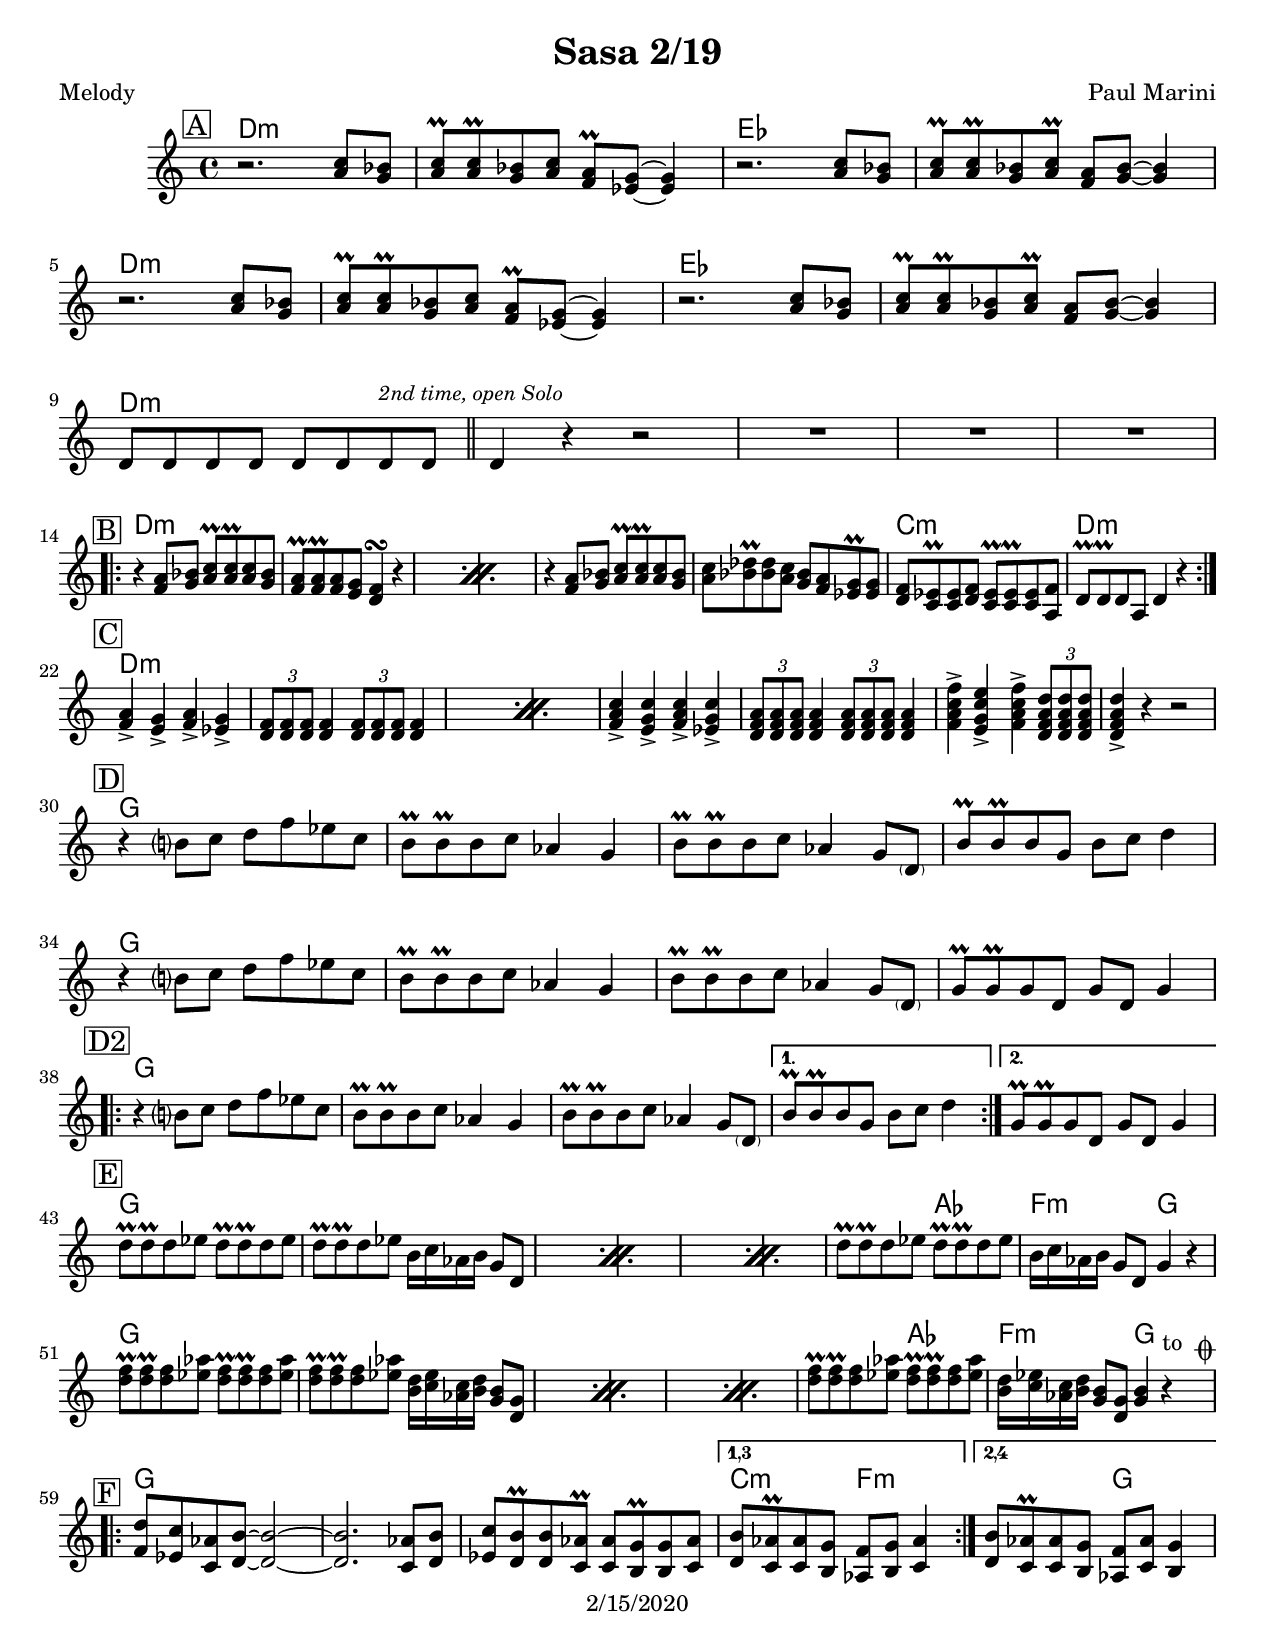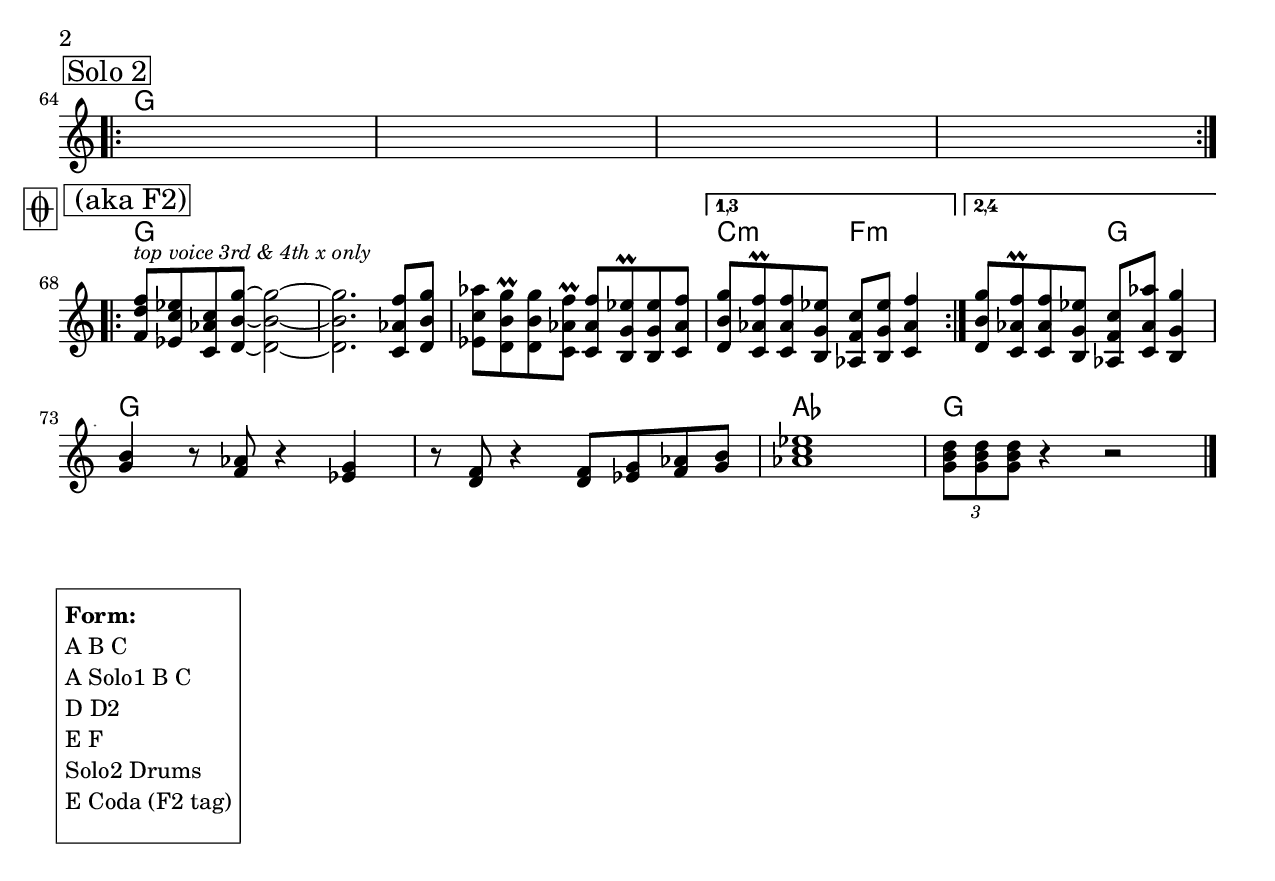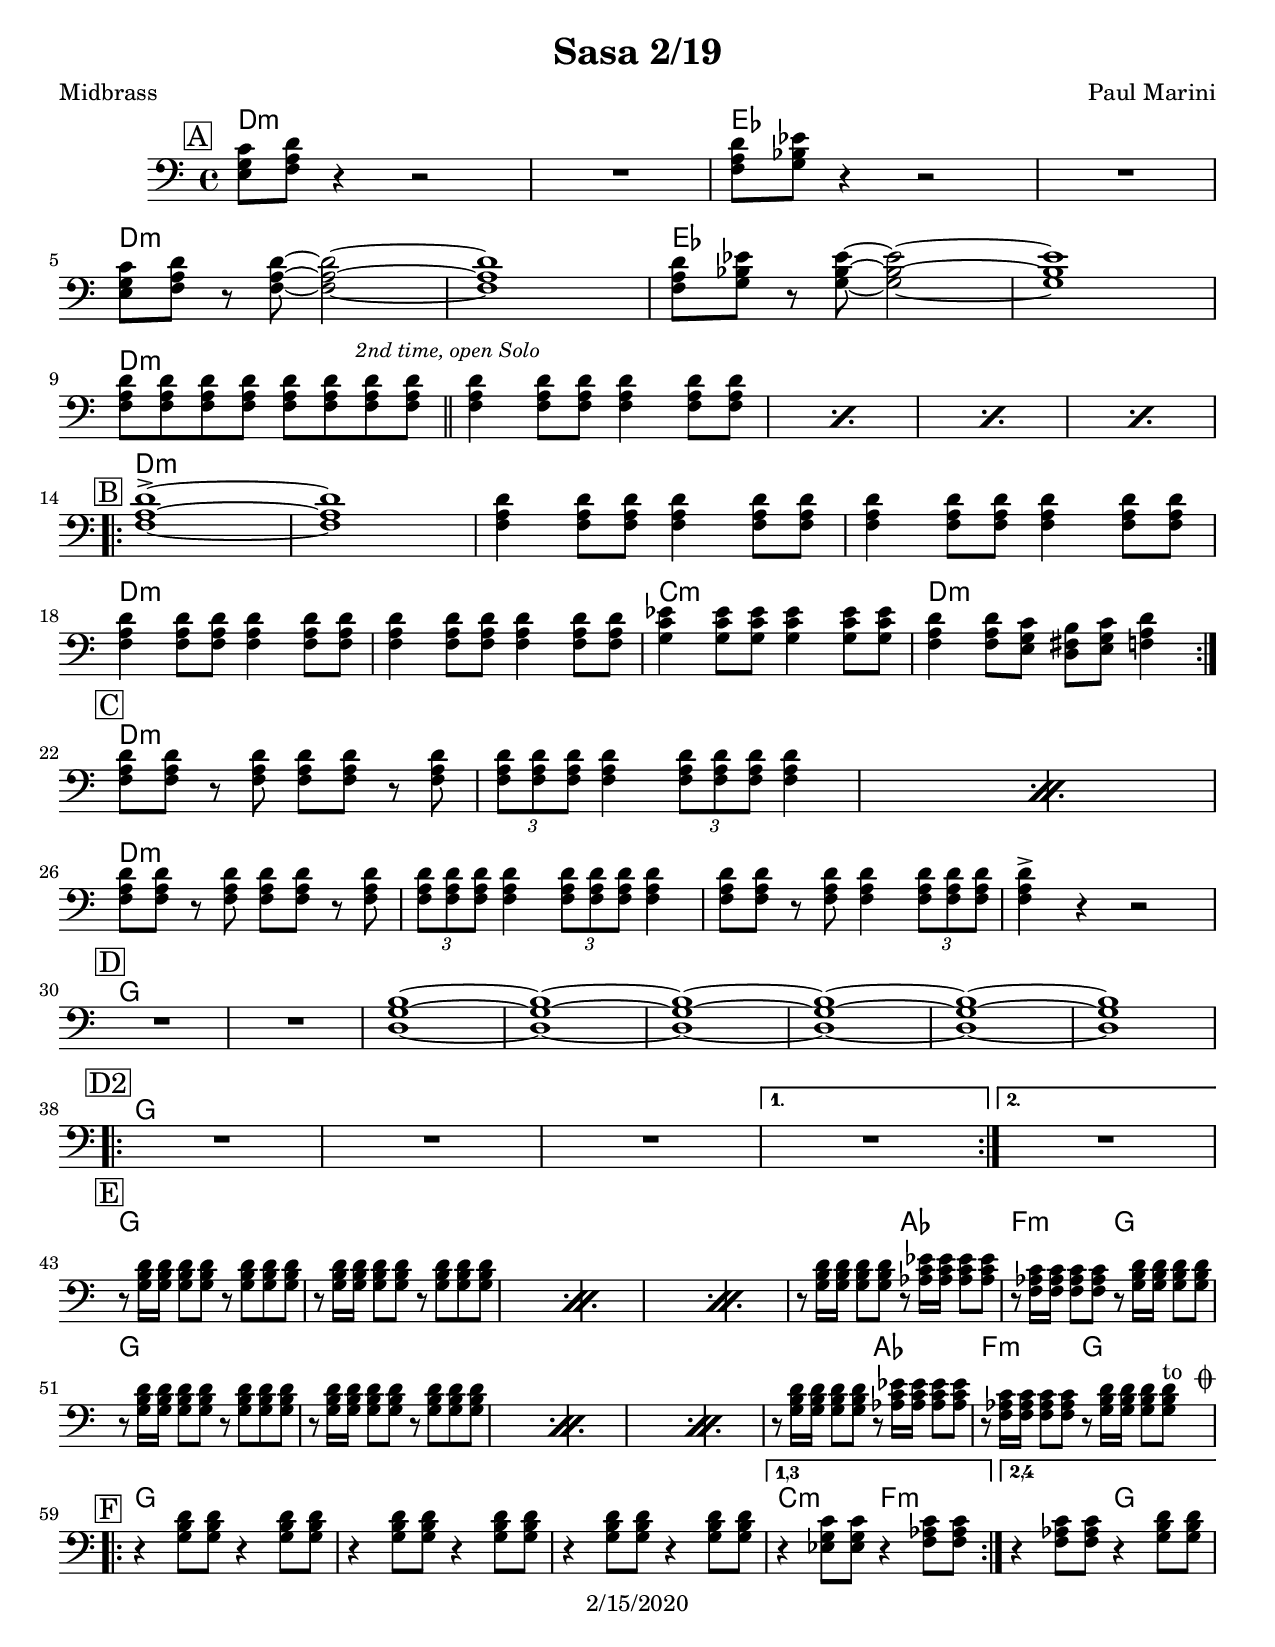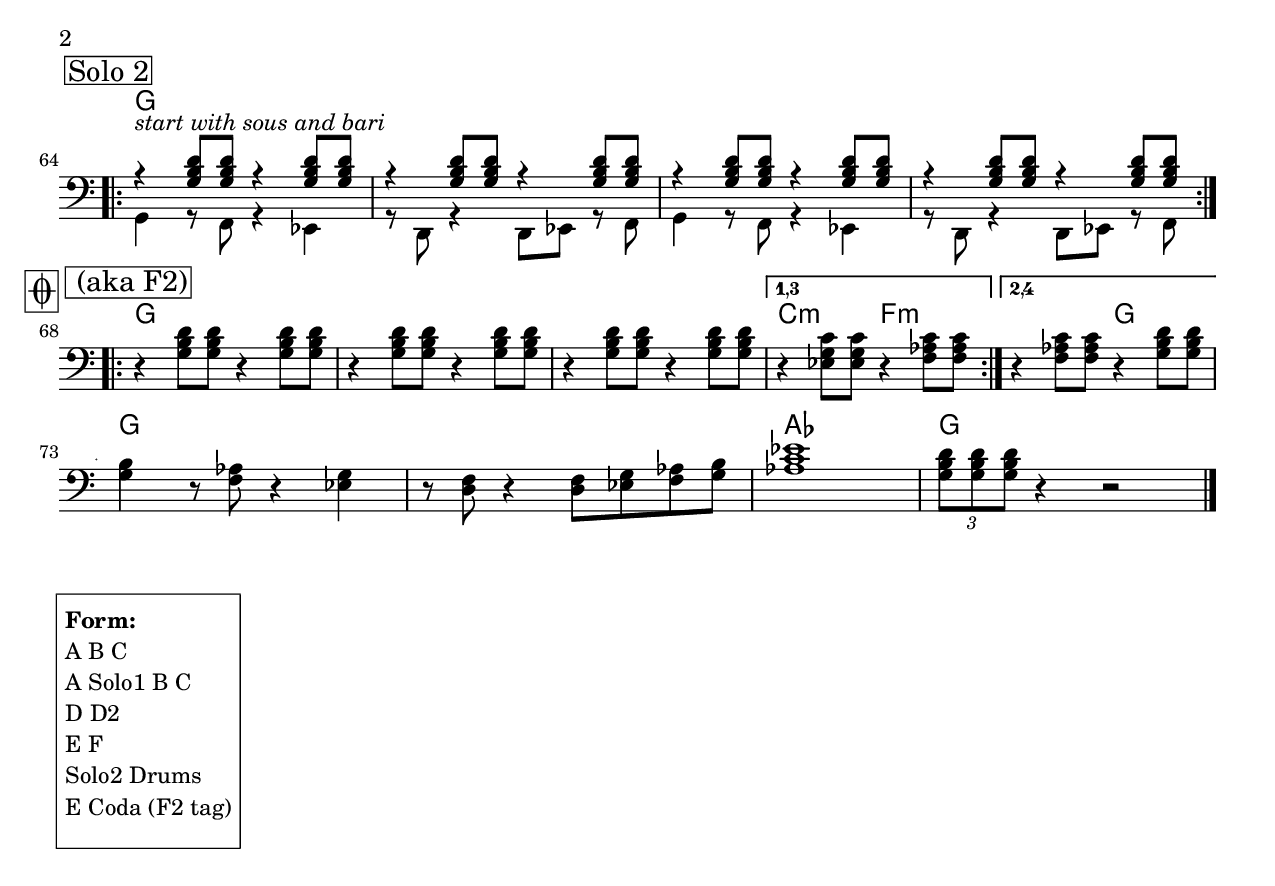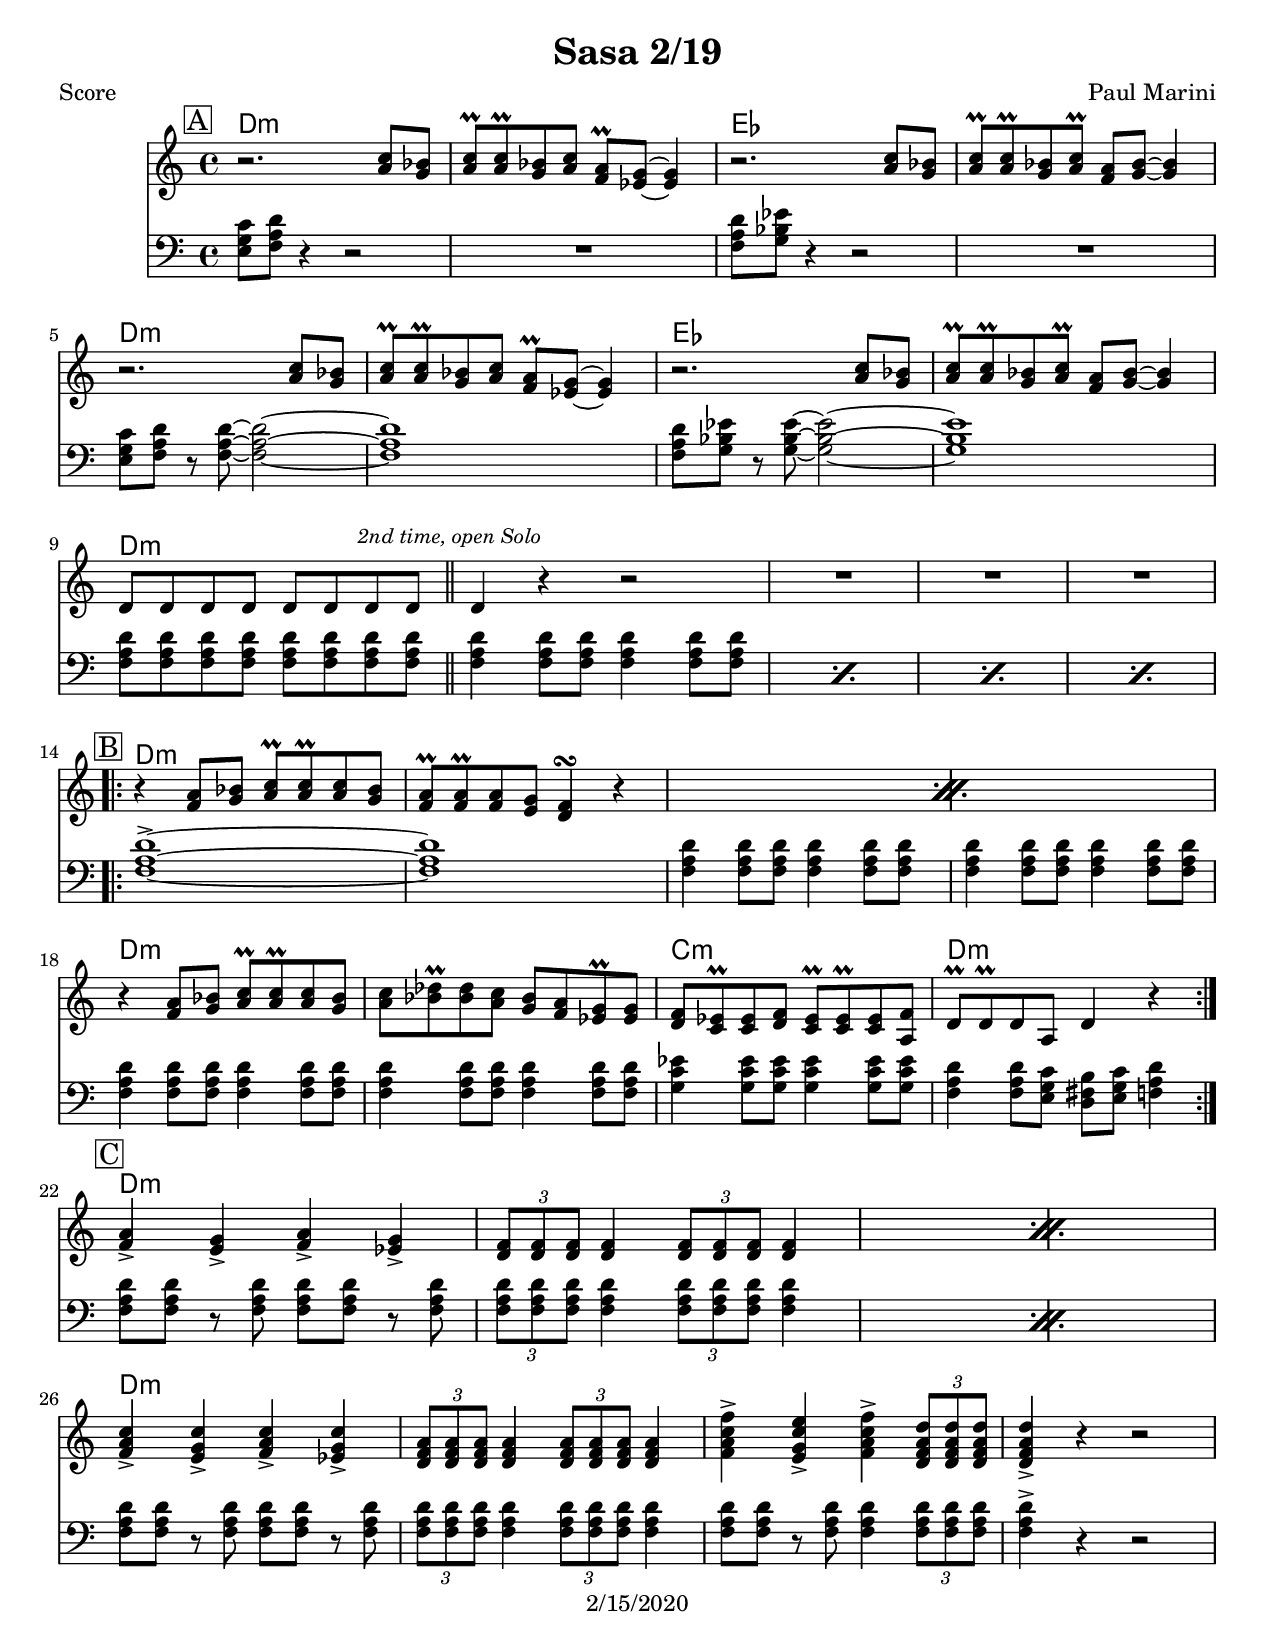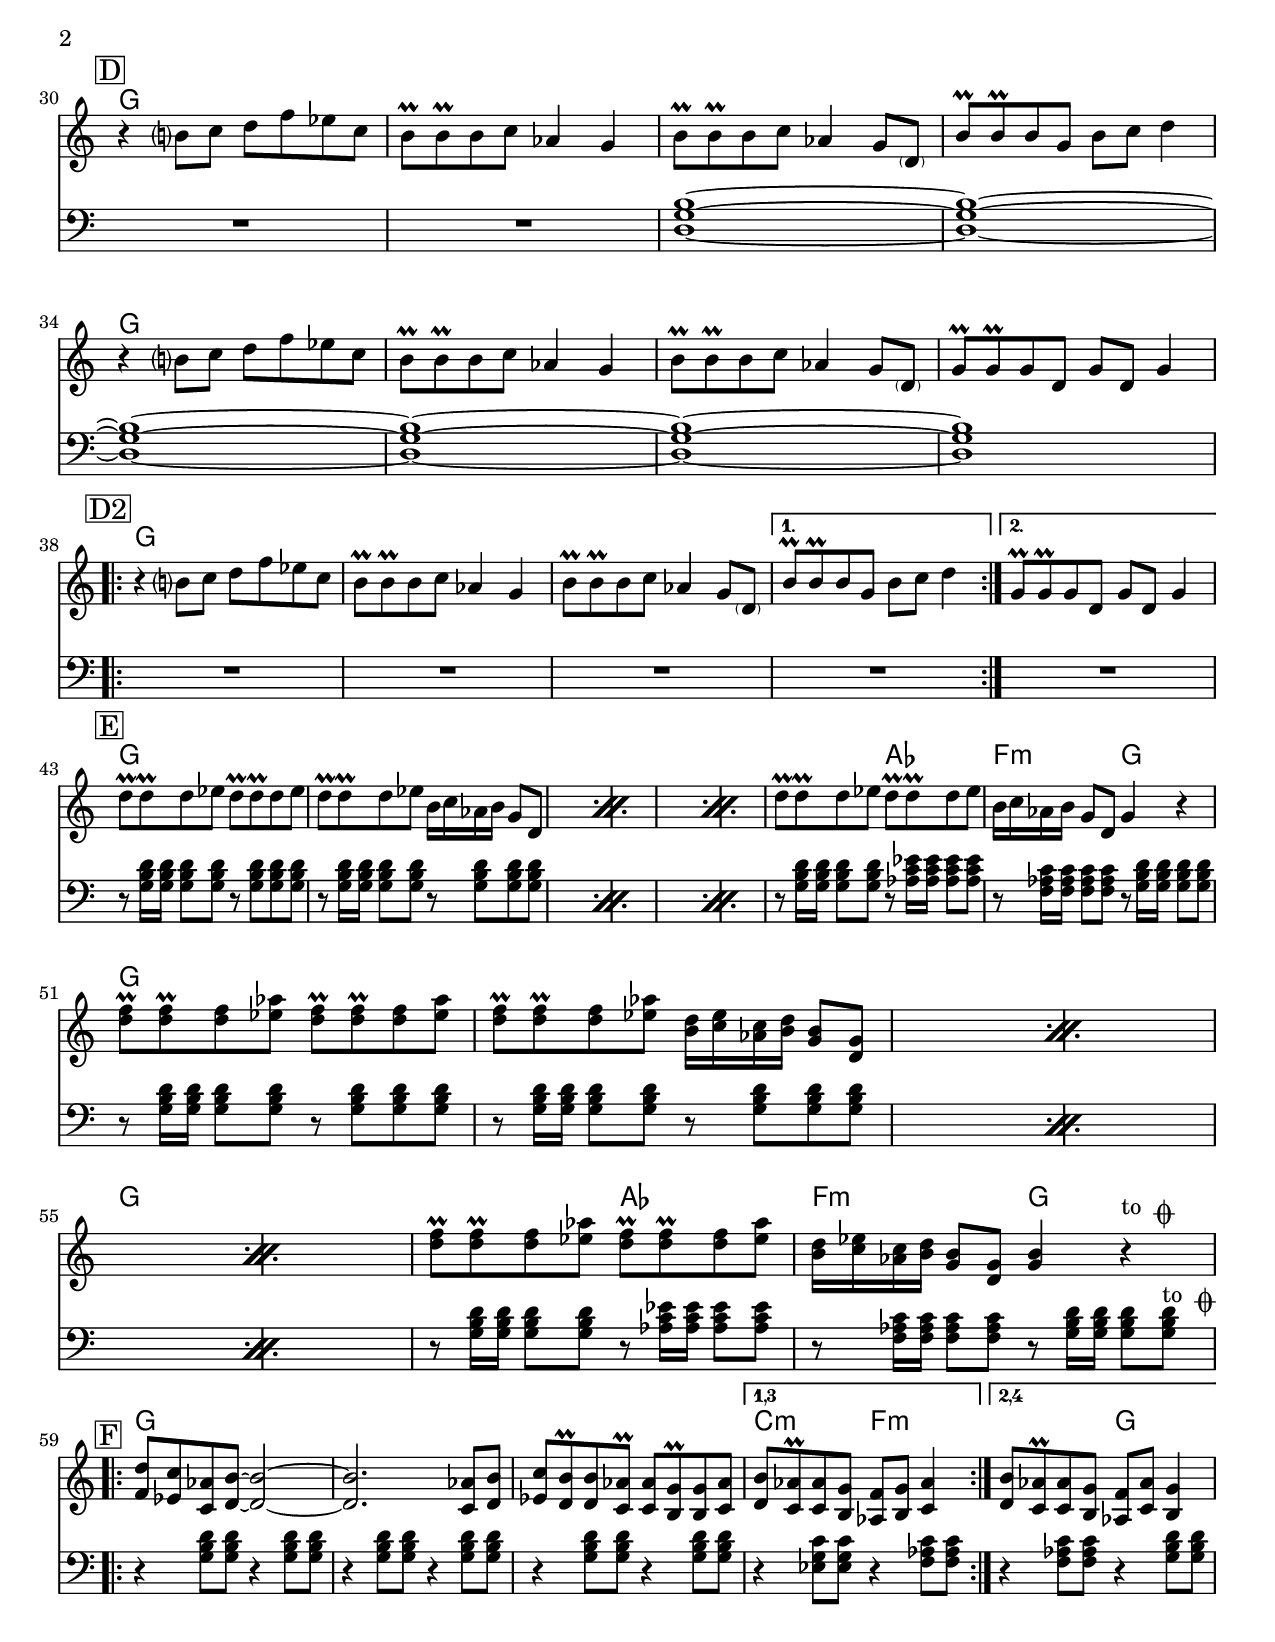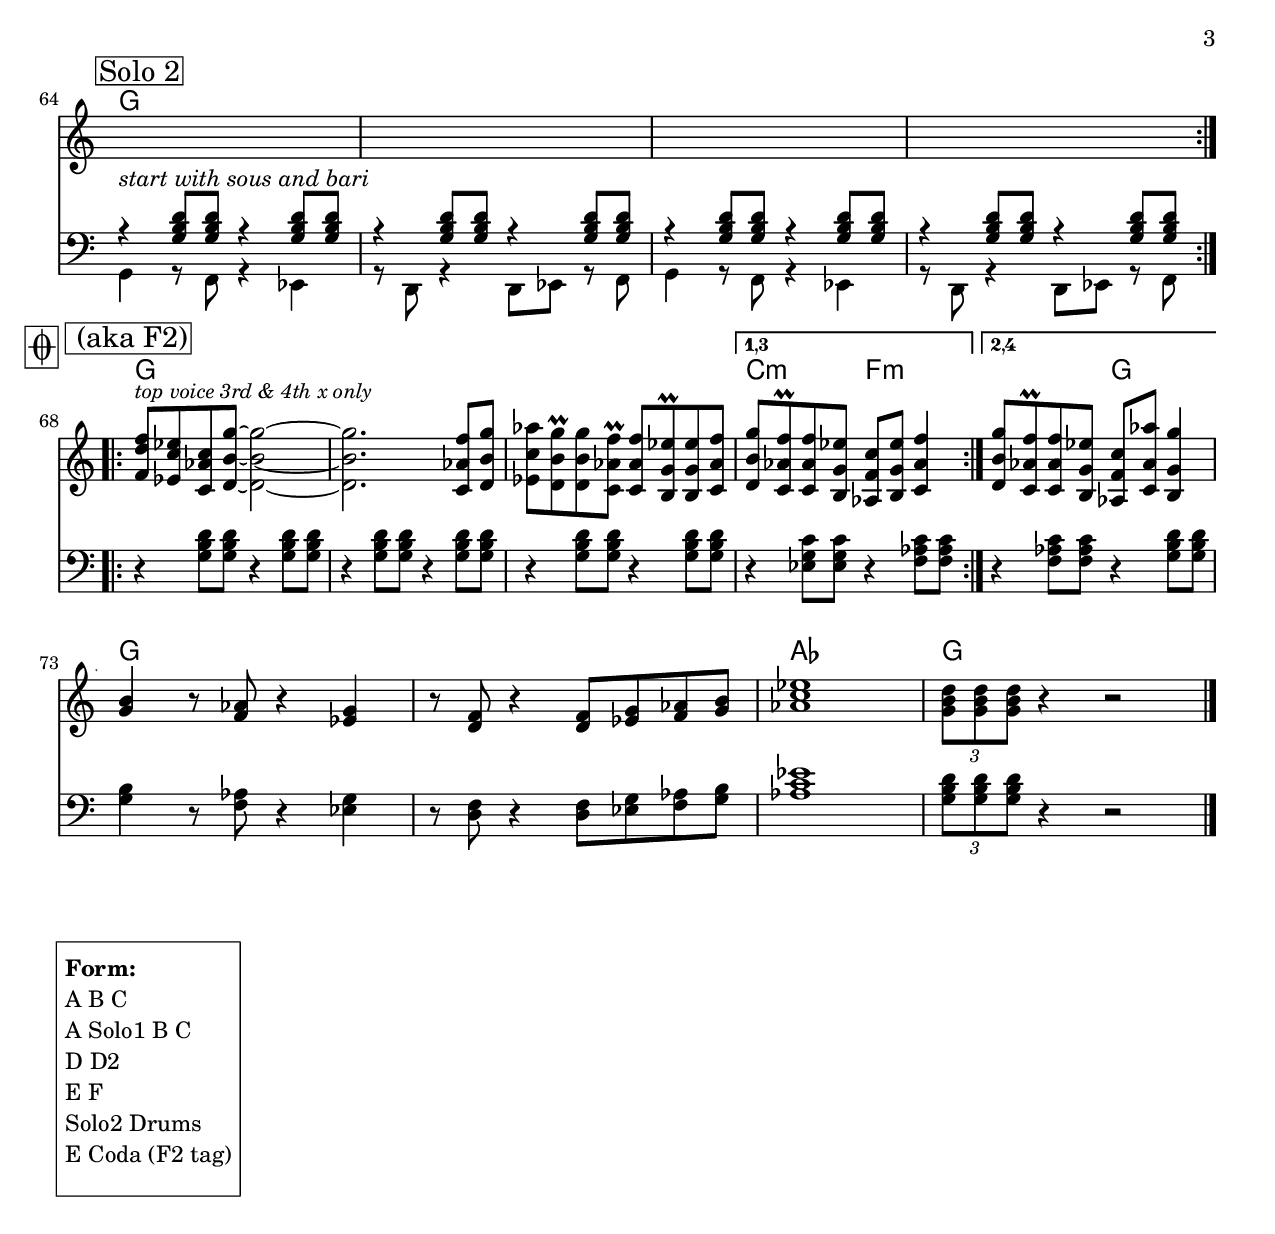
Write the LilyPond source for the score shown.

\version "2.18.2"

\header {
	title = "Sasa 2/19"
	composer = "Paul Marini"
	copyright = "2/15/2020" %date of latest edits
}
\paper {
  #(set-paper-size "letter")
  }


slash = {
	\override NoteHead #'style = #'slash
	\override Stem #'transparent = ##t
}

noslash = {
	\revert NoteHead #'style
	\revert Stem #'transparent
}

the_form = %Form
	\markup { \box \column {
	\line { " " }
	\line { \bold " Form: " }
	\line { " A B C " }
	\line { " A Solo1 B C " }
	\line { " D D2 " }
	\line { " E F " }
	\line { " Solo2 Drums " }
	\line { " E Coda (F2 tag) " }
	\line { " " }
	}}

test = { \relative c' { \tempo 2 = 96 \set Score.markFormatter = #format-mark-box-letters
<<
		{r4 <g b d>8 <g b d> r4 <g b d>8 <g b d> |
		r4 <g b d>8 <g b d> r4 <g b d>8 <g b d> |
		r4 <g b d>8 <g b d> r4 <g b d>8 <g b d> |
		r4 <g b d>8 <g b d> r4 <g b d>8 <g b d> |}
\\
        {g,4 r8 f r4 ees | r8 d8 r4 d8 ees r f | 
        g4 r8 f r4 ees | r8 d8 r4 d8 ees r f | }
>>
	 \break
<<
{ <g' b>4 r8 <f aes> r4 <ees g> | r8 <d f> r4 <d f>8 <ees g> <f aes> <g b> | <aes c>1 | \tuplet 3/2 { <g b>8 <g b> <g b> } r4 r2 |}
\\
{ g4 r8 f r4 ees | r8 d r4 d8 ees f g | aes1-> | \tuplet 3/2 { g8 g g } r4 r2 | }
>>
}
}

%{ ornament conventions, a/o 10/2017
%	\prall		regular up ornament, metric
%	\lineprall	quick, nonmetric up ornament	(was \mordent)
%	\mordent		regular down ornament, nonmetric	(was \upbow)
%	\prallprall	consecutive up ornaments, metric
% \trill		trill
%	\turn		turn of some sort
%}

melody = { \relative c' { \set Score.markFormatter = #format-mark-box-letters

%	\mark \markup { \box "A" }
%	\repeat volta 2 {
%		<c e g c>8 <d f a d> r <c e g c> \times 2/3 { <d f a d>8 <ees g bes ees> <d f a d> } \times 2/3 { <c e g c> <d f a d> <c e g c> } |
%		<bes d f bes>4 r8 <g bes d g> <a c e a> <bes d f bes> <c e g c>4 |
%		<c e g c>8 <d f a d> r <c e g c> \times 2/3 { <d f a d>8 <ees g bes ees> <d f a d> } \times 2/3 { <c e g c> <d f a d> <c e g c> } |
%		<bes d f bes>4 r <f' bes d f>4. r8 |
%	} \break
%	<d f a d>4 <d f a d>8 <d f a d> <d f a d>4 <d f a d>8 <d f a d> | 
%	<d f a d>4 <d f a d>8 <d f a d> <d f a d>4 <d f a d>8 <d f a d> | 
%	<d f a d>4 r r2 | R1 | \break

	\mark \markup { \box "A" }
    r2. <a' c>8 <g bes> | <a c>\prall <a c>\prall <g bes> <a c> <f a>\prall <ees g>~ <ees g>4 |
    r2. <a c>8 <g bes> | <a c>\prall <a c>\prall <g bes> <a c>\prall <f a> <g bes>~ <g bes>4 |
    \break
    r2. <a c>8 <g bes> | <a c>\prall <a c>\prall <g bes> <a c> <f a>\prall <ees g>~ <ees g>4 |
    r2. <a c>8 <g bes> | <a c>\prall <a c>\prall <g bes> <a c>\prall <f a> <g bes>~ <g bes>4 |
    \break
    
    d8 d d d d d d d |\bar "||" \mark \markup {\italic \small "2nd time, open Solo" } d4 r r2 | R1 | R1 | R1 |
    \break

	\mark \markup { \box "B" }
	\repeat volta 2 {
		\repeat percent 2 {
			r4 <f a>8 <g bes> <a c>\prall <a c>\prall <a c> <g bes> | <f a>\prall <f a>\prall <f a> <e g> <d f>4\turn r |
		}
		r4 <f a>8 <g bes> <a c>\prall <a c>\prall <a c> <g bes> | <a c> <bes des>\prall <bes des> <a c> <g bes> <f a> <ees g>\prall <ees g> |
		<d f> <c ees>\prall <c ees> <d f> <c ees>8\prall <c ees>\prall <c ees> <a f'> |
		d\prall d\prall d a d4 r |
	} \break

	\mark \markup { \box "C" }
	\repeat percent 2 {
		<f a>4-> <e g>-> <f a>-> <ees g>-> | 
		\times 2/3 { <d f>8 <d f> <d f> } <d f>4 \times 2/3 { <d f>8 <d f> <d f> } <d f>4 | 
	}
		<f a c>4-> <e g c>-> <f a c>-> <ees g c>-> | 
		\times 2/3 { <d f a>8 <d f a> <d f a> } <d f a>4 \times 2/3 { <d f a>8 <d f a> <d f a> } <d f a>4 | 
		<f a c f>4-> <e g c e>-> <f a c f>-> \times 2/3 { <d f a d>8 <d f a d> <d f a d> } |
		<d f a d>4-> r r2 | \break

	\mark \markup { \box "D" }
		r4 b'?8 c d f ees c | b\prall b\prall b c aes4 g | 
		b8\prall b\prall b c aes4 g8 \parenthesize d | 
		b'\prall b\prall b g b c d4 | 
		r4 b?8 c d f ees c | b\prall b\prall b c aes4 g | 
		b8\prall b\prall b c aes4 g8 \parenthesize d | 
		g8\prall g\prall g d g d g4 | 
		 \break
		 
	\mark \markup { \box "D2" }
	\repeat volta 2 {
		r4 b?8 c d f ees c | b\prall b\prall b c aes4 g | 
		b8\prall b\prall b c aes4 g8 \parenthesize d | 
	}
		\alternative {
			{ b'\prall b\prall b g b c d4 | }
			{ g,8\prall g\prall g d g d g4 | }
		} \break

	\mark \markup { \box "E" }
	\repeat percent 3 {
		d'8\prall d\prall d ees d8\prall d\prall d ees |
		d8\prall d\prall d ees b16 c aes b g8 d |
	}
	d'8\prall d\prall d ees d8\prall d\prall d ees |
	b16 c aes b g8 d g4 r | \break

	\repeat percent 3 {
		<d' f>8\prall <d f>\prall <d f> <ees aes> <d f>8\prall <d f>\prall <d f> <ees aes> |
		<d f>8\prall <d f>\prall <d f> <ees aes> <b d>16 <c ees> <aes c> <b d> <g b>8 <d g> |
	}
	<d' f>8\prall <d f>\prall <d f> <ees aes> <d f>8\prall <d f>\prall <d f> <ees aes> |
	<b d>16 <c ees> <aes c> <b d> <g b>8 <d g> <g b>4 r^\markup { "to " \musicglyph #"scripts.coda" }  | \break

	\mark \markup { \box "F" }
	\repeat volta 2 {
		<f d'>8 <ees c'> <c aes'> <d b'>~ <d b'>2~ | <d b'>2. <c aes'>8 <d b'> |
		<ees c'> <d b'>\prall <d b'> <c aes'>\prall <c aes'> <b g'>\prall <b g'> <c aes'> |
	}
	  \set Score.repeatCommands = #'((volta "1,3"))
		{ <d b'>8 <c aes'>\prall <c aes'> <b g'> <aes f'> <b g'> <c aes'>4 | }
	  \set Score.repeatCommands = #'((volta #f) (volta "2,4") end-repeat)
		{ <d b'>8 <c aes'>\prall <c aes'> <b g'> <aes f'> <c aes'> <b g'>4 | }
	  \set Score.repeatCommands = #'((volta #f))  \break

	\mark \markup { \box "Solo 2" }
	\repeat volta 2 {
		s1 | s1 | s1 | s1 | 
	} \break

	\mark \markup { \box { \musicglyph #"scripts.coda" " (aka F2)" } }
	\repeat volta 2 {
		<f' d' f>8^\markup { \small \italic "top voice 3rd & 4th x only" } <ees c' ees> <c aes' c> <d b' g'>~ <d b' g'>2~ | <d b' g'>2. <c aes' f'>8 <d b' g'> |
		<ees c' aes'> <d b' g'>\prall <d b' g'> <c aes' f'>\prall <c aes' f'> <b g' ees'>\prall <b g' ees'> <c aes' f'> |
	}
	  \set Score.repeatCommands = #'((volta "1,3"))
		{ <d b' g'>8 <c aes' f'>\prall <c aes' f'> <b g' ees'> <aes f' c'> <b g' ees'> <c aes' f'>4 | }
	  \set Score.repeatCommands = #'((volta #f) (volta "2,4") end-repeat)
		{ <d b' g'>8 <c aes' f'>\prall <c aes' f'> <b g' ees'> <aes f' c'> <c aes' aes'> <b g' g'>4 | }
	  \set Score.repeatCommands = #'((volta #f))  \break

	\mark \markup { \box "" }
	<g' b>4 r8 <f aes> r4 <ees g> | r8 <d f> r4 <d f>8 <ees g> <f aes> <g b> | <aes c ees>1 | \tuplet 3/2 { <g b d>8 <g b d> <g b d> } r4 r2 | \bar "|."
}
}

midbrass = { \relative c { \set Score.markFormatter = #format-mark-box-letters

%	\mark \markup { \box "A" }
%	\repeat volta 2 {
%		r4 <f a d>8 <f a d> r4 <f a d>8 <f a d> | r4 <g bes d>8 <bes, d g> <c e a> <d f bes> <e g c>4 
%		r4 <f a d>8 <f a d> r4 <f a d>8 <f a d> | r4 <f bes d>8 <f bes d> r4 <a c e>8 <bes d f> |
%	} \break
%	<f a d>4 <f a d>8 <f a d> <f a d>4 <f a d>8 <f a d> |
%	<f a d>4 <f a d>8 <f a d> <f a d>[ r16 <f a d>] <f a d>8 <f a d> |
%	<f a d>4 <f a d>8 <f a d> <f a d>4 <f a d>8 <f a d> |
%	<f a d>4 <f a d>8 <f a d> <f a d>[ r16 <f a d>] <f a d>8 <f a d> |
%	\break
	\mark \markup { \box "A" }
    <e g c>8 <f a d> r4 r2 | R1 | 
    <f a d>8 <g bes ees> r4 r2 | R1 |
    \break
    <e g c>8 <f a d> r <f a d>~ <f a d>2~ | <f a d>1 |
    <f a d>8 <g bes ees> r <g bes ees>~ <g bes ees>2~ | <g bes ees>1 |
    \break
    <f a d>8 <f a d> <f a d> <f a d> <f a d> <f a d> <f a d> <f a d> | 
    \repeat percent 4 {
       \bar "||" \mark \markup {\italic \small "2nd time, open Solo" } <f a d>4 <f a d>8 <f a d> <f a d>4 <f a d>8 <f a d> |
    } 
    \break

	\mark \markup { \box "B" }
	\repeat volta 2 {
		<f a d>1->~ | <f a d> |
		<f a d>4 <f a d>8 <f a d> <f a d>4 <f a d>8 <f a d> |
		<f a d>4 <f a d>8 <f a d> <f a d>4 <f a d>8 <f a d> |
        \break
		<f a d>4 <f a d>8 <f a d> <f a d>4 <f a d>8 <f a d> |
		<f a d>4 <f a d>8 <f a d> <f a d>4 <f a d>8 <f a d> |
		<g c ees>4 <g c ees>8 <g c ees> <g c ees>4 <g c ees>8 <g c ees> |
		<f a d>4 <f a d>8 <e g c> <d fis b> <e g c> <f a d>4 |
	}
    \break

	\mark \markup { \box "C" }
	\repeat percent 2 {
		<f a d>8 <f a d> r <f a d> <f a d> <f a d> r <f a d> |
		\times 2/3 { <f a d>8 <f a d> <f a d> } <f a d>4 \times 2/3 { <f a d>8 <f a d> <f a d> } <f a d>4 | 
	}
    \break
    <f a d>8 <f a d> r <f a d> <f a d> <f a d> r <f a d> |
    \times 2/3 { <f a d>8 <f a d> <f a d> } <f a d>4 \times 2/3 { <f a d>8 <f a d> <f a d> } <f a d>4 | 
    <f a d>8 <f a d> r <f a d> <f a d>4 \times 2/3 { <f a d>8 <f a d> <f a d> } |
    <f a d>4-> r r2 | \break

	\mark \markup { \box "D" }
	R1 | R1 | <d g b>1~ | <d g b>~ | 
	<d g b>~ | <d g b>~ | <d g b>~ | <d g b> |
	 \break
	\mark \markup { \box "D2" }
	\repeat volta 2 {
		R1 | R1 | R1 | 
	}
		\alternative {
			{ R1 | }
			{ R1 | }
		} \break

	\mark \markup { \box "E" }
	\repeat percent 3 {
		r8 <g b d>16 <g b d> <g b d>8 <g b d> r <g b d> <g b d> <g b d> |
		r8 <g b d>16 <g b d> <g b d>8 <g b d> r <g b d> <g b d> <g b d> |
	}
		r8 <g b d>16 <g b d> <g b d>8 <g b d> r <aes c ees>16 <aes c ees> <aes c ees>8 <aes c ees> |
		r8 <f aes c>16 <f aes c> <f aes c>8 <f aes c> r <g b d>16 <g b d> <g b d>8 <g b d> |
	\break

	\repeat percent 3 {
		r8 <g b d>16 <g b d> <g b d>8 <g b d> r <g b d> <g b d> <g b d> |
		r8 <g b d>16 <g b d> <g b d>8 <g b d> r <g b d> <g b d> <g b d> |
	}
		r8 <g b d>16 <g b d> <g b d>8 <g b d> r <aes c ees>16 <aes c ees> <aes c ees>8 <aes c ees> |
		r8 <f aes c>16 <f aes c> <f aes c>8 <f aes c> r <g b d>16 <g b d> <g b d>8 <g b d>^\markup { "to " \musicglyph #"scripts.coda" }  |
	\break

	\mark \markup { \box "F" }
	\repeat volta 2 {
		r4 <g b d>8 <g b d> r4 <g b d>8 <g b d> |
		r4 <g b d>8 <g b d> r4 <g b d>8 <g b d> |
		r4 <g b d>8 <g b d> r4 <g b d>8 <g b d> |
	}
	  \set Score.repeatCommands = #'((volta "1,3"))
			{ r4 <ees g c>8 <ees g c> r4 <f aes c>8 <f aes c> | }
	  \set Score.repeatCommands = #'((volta #f) (volta "2,4") end-repeat)
			{ r4 <f aes c>8 <f aes c> r4 <g b d>8 <g b d> | }
	  \set Score.repeatCommands = #'((volta #f))  \break

	\mark \markup { \box "Solo 2" }
	\repeat volta 2 {
<<
		{r4^\markup {\italic "start with sous and bari"} <g b d>8 <g b d> r4 <g b d>8 <g b d> |
		r4 <g b d>8 <g b d> r4 <g b d>8 <g b d> |
		r4 <g b d>8 <g b d> r4 <g b d>8 <g b d> |
		r4 <g b d>8 <g b d> r4 <g b d>8 <g b d> |}
\\
        {g,4 r8 f r4 ees | r8 d8 r4 d8 ees r f | 
        g4 r8 f r4 ees | r8 d8 r4 d8 ees r f | }
>>
	} \break

	\mark \markup { \box { \musicglyph #"scripts.coda" " (aka F2)" } }
	\repeat volta 2 {
		r4 <g' b d>8 <g b d> r4 <g b d>8 <g b d> |
		r4 <g b d>8 <g b d> r4 <g b d>8 <g b d> |
		r4 <g b d>8 <g b d> r4 <g b d>8 <g b d> |
	}
	  \set Score.repeatCommands = #'((volta "1,3"))
			{ r4 <ees g c>8 <ees g c> r4 <f aes c>8 <f aes c> | }
	  \set Score.repeatCommands = #'((volta #f) (volta "2,4") end-repeat)
			{ r4 <f aes c>8 <f aes c> r4 <g b d>8 <g b d> | }
	  \set Score.repeatCommands = #'((volta #f))  \break

	\mark \markup { \box "" }
	<g b>4 r8 <f aes> r4 <ees g> | r8 <d f> r4 <d f>8 <ees g> <f aes> <g b> | <aes c ees>1 | \tuplet 3/2 { <g b d>8 <g b d> <g b d> } r4 r2 | \bar "|."


}
}


changes = { \chordmode {

% A
d1:min | d:min | ees | ees |
d1:min | d:min | ees | ees |
d1:min |
d1:min | d:min | d:min | d:min |

% B
d1:min | d:min | d:min | d:min |
d:min | d:min | c:min | d:min |

% C
d1:min | d:min | d:min | d:min |
d:min | d:min | d:min | d:min |

% D
g1 | g | g | g |  
g1 | g | g | g |  
% D2
g1 | g | g | g | g | 

% E
g1 | g | g | g | 
g1 | g | g2 aes | f:min g | 
% E
g1 | g | g | g | 
g1 | g | g2 aes | f:min g | 

% F
g1 | g | g | c2:min f:min | 
			f2:min g2 |

% Solo 2
g1 | g | g | g |  

% F2
g1 | g | g | c2:min f:min | 
			f2:min g2 |

% 
g1 | g | aes | g |


}
}


\book {
	\bookOutputSuffix "score"
    \header { poet = "Score" }
	\score {
	  <<
	    \new ChordNames {
		\set chordChanges = ##t
		\changes
	    }
	    \new Staff { \clef treble
		\melody
	    }
	    \new Staff { \clef bass
		\midbrass
	    }
	  >>
	}
	\the_form
}
\book {
	\bookOutputSuffix "melody"
    \header { poet = "Melody" }
	\score {
	  <<
	    \new ChordNames {
		\set chordChanges = ##t
		\changes
	    }
	    \new Staff { \clef treble
		\melody
	    }
	  >>
	}
	\the_form
}
\book {
	\bookOutputSuffix "midbrass"
    \header { poet = "Midbrass" }
	\score {
	  <<
	    \new ChordNames {
		\set chordChanges = ##t
		\changes
	    }
	    \new Staff { \clef bass
		\midbrass
	    }
	  >>
	}
	\the_form
}

%{
\book {
	\score {
	  <<
		\new Staff {
		  \set Staff.midiInstrument = #"trumpet" \unfoldRepeats
			\melody
		}
		\new Staff {
		  \set Staff.midiInstrument = #"trumpet" \unfoldRepeats
			\midbrass
		}
	  >>
		\midi { }
	}
}

\book {
	\score {
	  <<
		\new Staff {
		  \set Staff.midiInstrument = #"trumpet" \unfoldRepeats
			\test
		}
	  >>
		\midi { }
	}
}
%}
